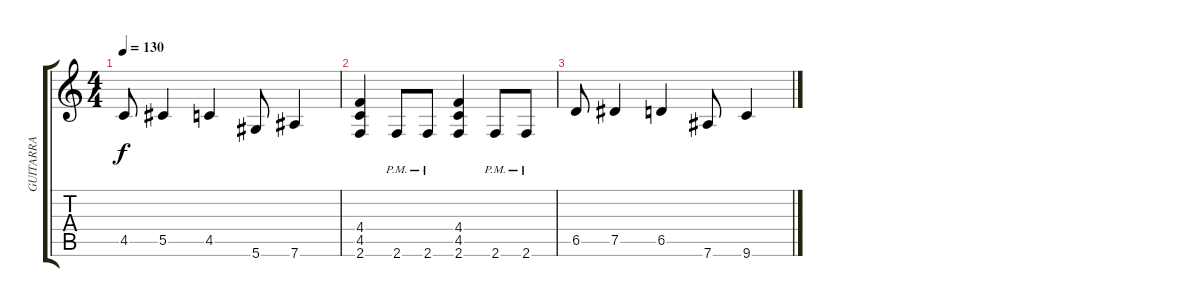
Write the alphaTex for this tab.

\track ("GUITARRA" "GUITARRA") {instrument overdrivenguitar}
\staff {score tabs}
\tuning (Eb4 Bb3 Gb3 Db3 Ab2 Eb2) {hide}
\ts (4 4)
\tempo 130
\clef g2
\ks c
4.5.8{dy f} 5.5.4 4.5.4{volume 10} 5.6.8 7.6.4 |
(4.4 4.5 2.6).4{volume 7} 2.6{pm}.8 2.6{pm}.8 (4.4 4.5 2.6).4{volume 5} 2.6{pm}.8 2.6{pm}.8 |
6.5.8{volume 3} 7.5.4 6.5.4 7.6.8 9.6.4
